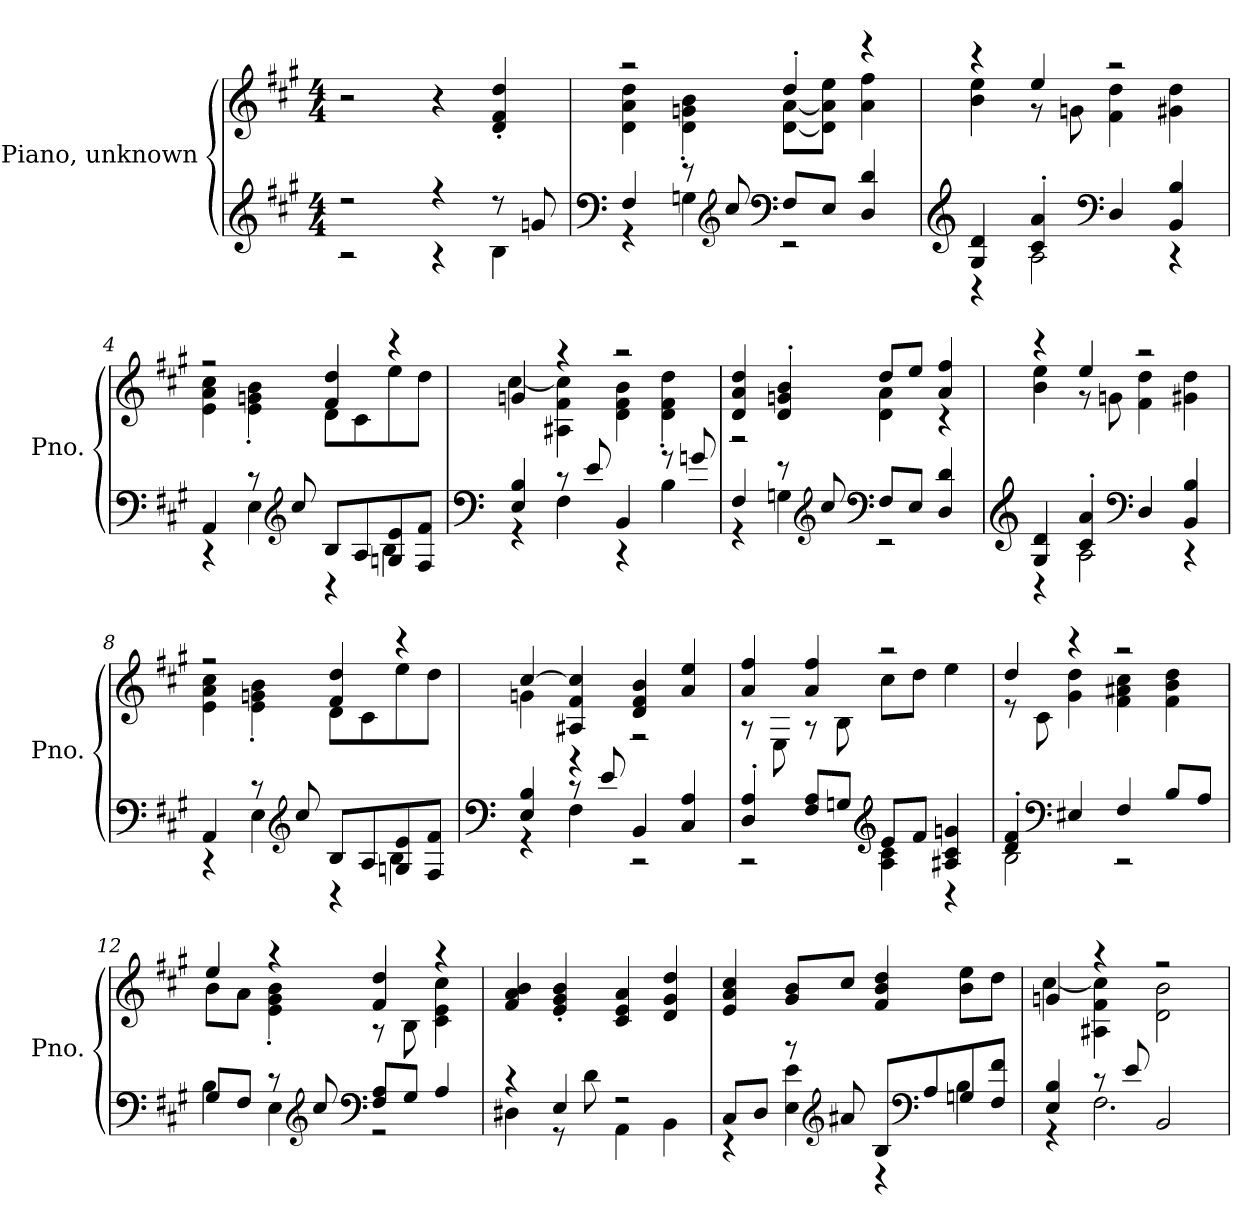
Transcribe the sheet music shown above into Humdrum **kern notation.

**kern	**kern
*part1	*part1
*staff2	*staff1
*I"Piano, unknown	*
*I'Pno.	*
*clefG2	*clefG2
*k[f#c#g#]	*k[f#c#g#]
*M4/4	*M4/4
*MM120	*MM120
=1	=1
*^	*
2r	2r	2r
4r	4r	4r
8r	4B\	4d/' 4f#/' 4dd/'
8gn/	.	.
=2	=2	=2
*clefF4	*	*
*	*	*^
4F#/	4r	2r	4d\ 4a\ 4dd\
8r	4Gn\	.	4d\' 4gn\' 4b\'
*clefG2	*	*	*
8cc#/	.	.	.
*clefF4	*	*	*
8F#/L	2r	4dd'/	[8d\ [8a\L
8E/J	.	.	8d\] 8a\] 8ee\J
4D/ 4d/	.	4r	4a\ 4ff#\
=3	=3	=3	=3
*clefG2	*	*	*
4G#/ 4d/	4r	4r	4b\ 4ee\
4c#/' 4a/'	2A\	4ee/	8r
.	.	.	8gn\
*clefF4	*	*	*
4D/	.	2r	4f#\ 4dd\
4BB/ 4B/	4r	.	4g#X\ 4dd\
=4	=4	=4	=4
4AA/	4r	2r	4e\ 4a\ 4cc#\
8r	4E\	.	4e\' 4gn\' 4b\'
*clefG2	*	*	*
8cc#/	.	.	.
8B/L	4r	4f#/ 4dd/	8d\L
8A/	.	.	8c#\
8Gn/ 8e/	4B\	4r	8ee\
8F#/ 8f#/J	.	.	8dd\J
!!LO:LB:g=z	!!
=5	=5	=5	=5
*clefF4	*	*	*
4E/ 4B/	4r	4gn/	[4cc#\
8r	4F#\	4r	4A#X\ 4f#\ 4cc#\]
8e/	.	.	.
4BB/	4r	2r	4d\ 4f#\ 4b\
8r	4B\	.	4d\' 4f#\' 4dd\'
8gn/	.	.	.
=6	=6	=6	=6
4F#/	4r	4d/ 4a/ 4dd/	2r
8r	4Gn\	4d/' 4gn/' 4b/'	.
*clefG2	*	*	*
8cc#/	.	.	.
*clefF4	*	*	*
8F#/L	2r	8dd/L	4d\ 4a\
8E/J	.	8ee/J	.
4D/ 4d/	.	4a/ 4ff#/	4r
=7	=7	=7	=7
*clefG2	*	*	*
4G#/ 4d/	4r	4r	4b\ 4ee\
4c#/' 4a/'	2A\	4ee/	8r
.	.	.	8gn\
*clefF4	*	*	*
4D/	.	2r	4f#\ 4dd\
4BB/ 4B/	4r	.	4g#X\ 4dd\
!!LO:LB:g=z	!!
=8	=8	=8	=8
4AA/	4r	2r	4e\ 4a\ 4cc#\
8r	4E\	.	4e\' 4gn\' 4b\'
*clefG2	*	*	*
8cc#/	.	.	.
8B/L	4r	4f#/ 4dd/	8d\L
8A/	.	.	8c#\
8Gn/ 8e/	4B\	4r	8ee\
8F#/ 8f#/J	.	.	8dd\J
=9	=9	=9	=9
*clefF4	*	*	*
4E/ 4B/	4r	[4cc#/	4gn\
8r	4F#\	4A#X/ 4f#/ 4cc#/]	4r
8e/	.	.	.
4BB/	2r	4d/ 4f#/ 4b/	2r
4C#/ 4A/	.	4a/ 4ee/	.
=10	=10	=10	=10
4D/' 4A/'	2r	4a/ 4ff#/	8r
.	.	.	8E\
8F#/ 8A/L	.	4a/ 4ff#/	8r
8Gn/J	.	.	8B\
*clefG2	*	*	*
8e/L	4A\ 4c#\	2r	8cc#\L
8f#/J	.	.	8dd\J
4A#X/ 4c#/ 4gn/	4r	.	4ee\
=11	=11	=11	=11
4d/' 4f#/'	2B\	4dd/	8r
.	.	.	8c#\
*clefF4	*	*	*
4E#X/	.	4r	4g#\ 4dd\
4F#/	2r	2r	4f#\ 4a#X\ 4cc#\
8B/L	.	.	4f#\ 4b\ 4dd\
8A/J	.	.	.
!!LO:LB:g=z	!!
=12	=12	=12	=12
8G#/L	4B\	4ee/	8b\L
8F#/J	.	.	8a\J
8r	4E\	4r	4e\' 4g#\' 4b\'
*clefG2	*	*	*
8cc#/	.	.	.
*clefF4	*	*	*
8F#/ 8A/L	2r	4f#/ 4dd/	8r
8G#/J	.	.	8B\
4A/	.	4r	4c#\ 4e\ 4cc#\
*	*	*v	*v
=13	=13	=13
4r	4D#X\	4f#/ 4a/ 4b/
4E/	8r	4e/' 4g#/' 4b/'
.	8d\	.
2r	4AA\	4c#/ 4e/ 4a/
.	4BB\	4d/ 4g#/ 4dd/
=14	=14	=14
8C#/L	4r	4e/ 4a/ 4cc#/
8D/J	.	.
8r	4E\ 4e\	8g#/ 8b/L
*clefG2	*	*
8a#X/	.	8cc#/J
8B/L	4r	4f#/ 4b/ 4dd/
*clefF4	*	*
8A/	.	.
8Gn/	4B\	8b\ 8ee\L
8F#/ 8f#/J	.	8dd\J
=15	=15	=15
*	*	*^
4E/ 4B/	4r	4gn/	[4cc#\
8r	2.F#\	4r	4A#X\ 4f#\ 4cc#\]
8e/	.	.	.
2BB/	.	2r	2d\ 2b\
*v	*v	*	*
*	*v	*v
=	=
*-	*-
